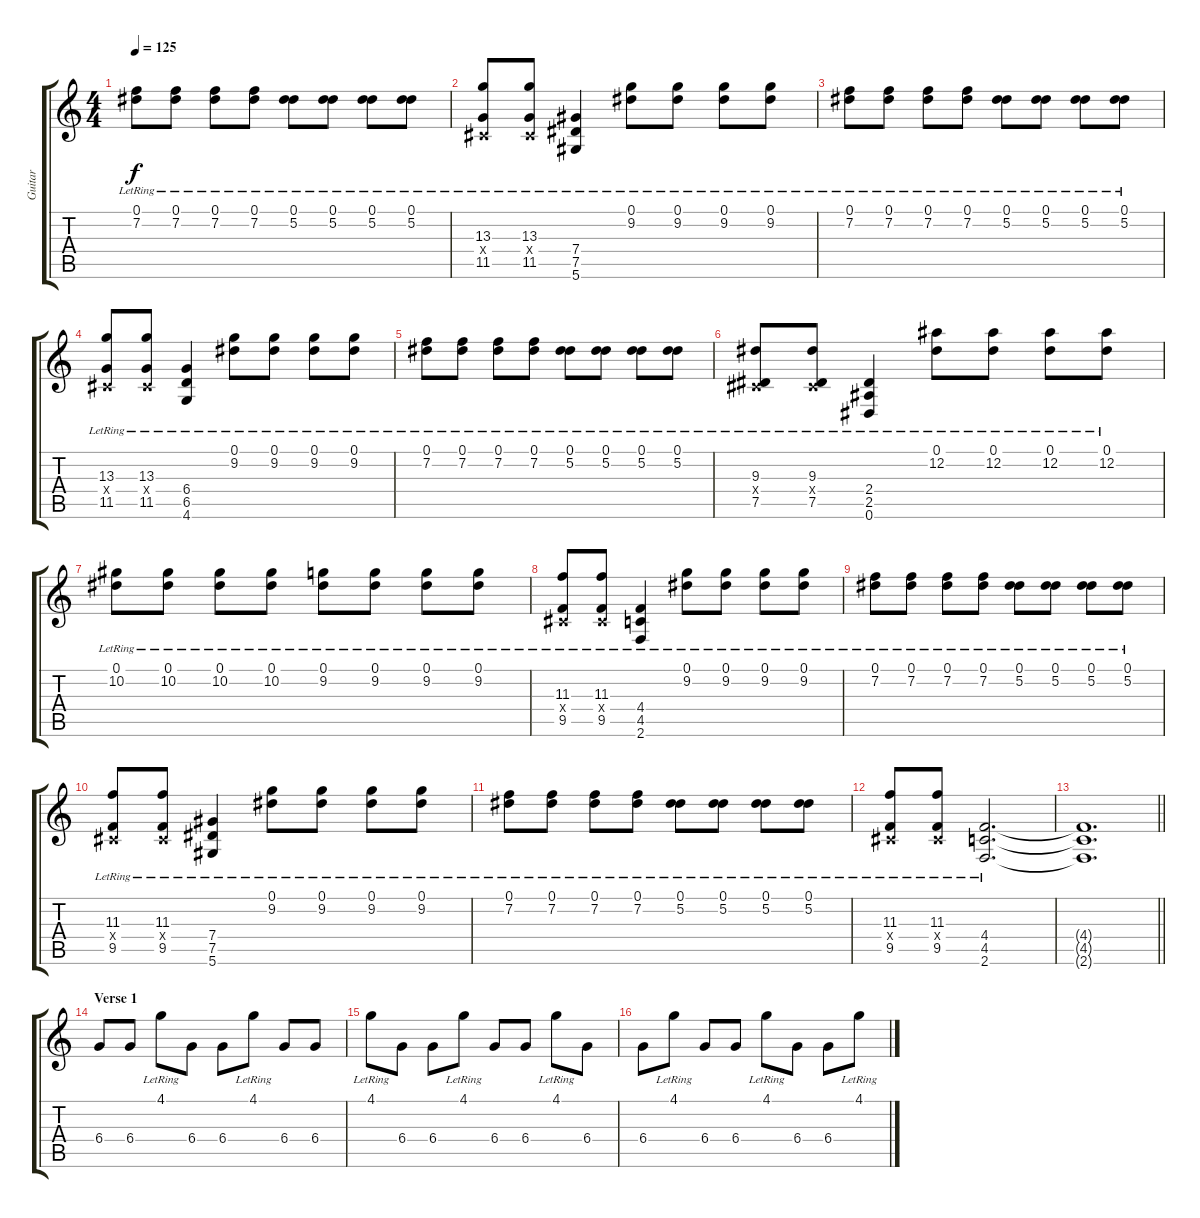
\track ("Guitar" "Guitar") {instrument electricguitarclean}
\staff {score tabs}
\tuning (Eb4 Bb3 Gb3 Db3 Ab2 Eb2) {hide}
\ts (4 4)
\tempo 125
\clef g2
\ks c
(0.1{lr} 7.2{lr}).8{dy f} (0.1{lr} 7.2{lr}).8 (0.1{lr} 7.2{lr}).8 (0.1{lr} 7.2{lr}).8 (0.1{lr} 5.2{lr}).8 (0.1{lr} 5.2{lr}).8 (0.1{lr} 5.2{lr}).8 (0.1{lr} 5.2{lr}).8 |
(13.3{lr} 0.4{x} 11.5{lr}).8 (13.3{lr} 0.4{x} 11.5{lr}).8 (7.4{lr} 7.5{lr} 5.6{lr}).4 (0.1{lr} 9.2{lr}).8 (0.1{lr} 9.2{lr}).8 (0.1{lr} 9.2{lr}).8 (0.1{lr} 9.2{lr}).8 |
(0.1{lr} 7.2{lr}).8 (0.1{lr} 7.2{lr}).8 (0.1{lr} 7.2{lr}).8 (0.1{lr} 7.2{lr}).8 (0.1{lr} 5.2{lr}).8 (0.1{lr} 5.2{lr}).8 (0.1{lr} 5.2{lr}).8 (0.1{lr} 5.2{lr}).8 |
(13.3{lr} 0.4{x} 11.5{lr}).8 (13.3{lr} 0.4{x} 11.5{lr}).8 (6.4{lr} 6.5{lr} 4.6{lr}).4 (0.1{lr} 9.2{lr}).8 (0.1{lr} 9.2{lr}).8 (0.1{lr} 9.2{lr}).8 (0.1{lr} 9.2{lr}).8 |
(0.1{lr} 7.2{lr}).8 (0.1{lr} 7.2{lr}).8 (0.1{lr} 7.2{lr}).8 (0.1{lr} 7.2{lr}).8 (0.1{lr} 5.2{lr}).8 (0.1{lr} 5.2{lr}).8 (0.1{lr} 5.2{lr}).8 (0.1{lr} 5.2{lr}).8 |
(9.3{lr} 0.4{x} 7.5{lr}).8 (9.3{lr} 0.4{x} 7.5{lr}).8 (2.4{lr} 2.5{lr} 0.6{lr}).4 (0.1{lr} 12.2{lr}).8 (0.1{lr} 12.2{lr}).8 (0.1{lr} 12.2{lr}).8 (0.1{lr} 12.2{lr}).8 |
(0.1{lr} 10.2{lr}).8 (0.1{lr} 10.2{lr}).8 (0.1{lr} 10.2{lr}).8 (0.1{lr} 10.2{lr}).8 (0.1{lr} 9.2{lr}).8 (0.1{lr} 9.2{lr}).8 (0.1{lr} 9.2{lr}).8 (0.1{lr} 9.2{lr}).8 |
(11.3{lr} 0.4{x} 9.5{lr}).8 (11.3{lr} 0.4{x} 9.5{lr}).8 (4.4{lr} 4.5{lr} 2.6{lr}).4 (0.1{lr} 9.2{lr}).8 (0.1{lr} 9.2{lr}).8 (0.1{lr} 9.2{lr}).8 (0.1{lr} 9.2{lr}).8 |
(0.1{lr} 7.2{lr}).8 (0.1{lr} 7.2{lr}).8 (0.1{lr} 7.2{lr}).8 (0.1{lr} 7.2{lr}).8 (0.1{lr} 5.2{lr}).8 (0.1{lr} 5.2{lr}).8 (0.1{lr} 5.2{lr}).8 (0.1{lr} 5.2{lr}).8 |
(11.3{lr} 0.4{x} 9.5{lr}).8 (11.3{lr} 0.4{x} 9.5{lr}).8 (7.4{lr} 7.5{lr} 5.6{lr}).4 (0.1{lr} 9.2{lr}).8 (0.1{lr} 9.2{lr}).8 (0.1{lr} 9.2{lr}).8 (0.1{lr} 9.2{lr}).8 |
(0.1{lr} 7.2{lr}).8 (0.1{lr} 7.2{lr}).8 (0.1{lr} 7.2{lr}).8 (0.1{lr} 7.2{lr}).8 (0.1{lr} 5.2{lr}).8 (0.1{lr} 5.2{lr}).8 (0.1{lr} 5.2{lr}).8 (0.1{lr} 5.2{lr}).8 |
(11.3{lr} 0.4{x} 9.5{lr}).8 (11.3{lr} 0.4{x} 9.5{lr}).8 (4.4{lr} 4.5{lr} 2.6{lr}).2{d} |
\barLineRight lightlight
(4.4{t} 4.5{t} 2.6{t}).1{d} |
\section ("" "Verse 1")
6.4.8 6.4.8 4.1{lr}.8 6.4.8 6.4.8 4.1{lr}.8 6.4.8 6.4.8 |
4.1{lr}.8 6.4.8 6.4.8 4.1{lr}.8 6.4.8 6.4.8 4.1{lr}.8 6.4.8 |
6.4.8 4.1{lr}.8 6.4.8 6.4.8 4.1{lr}.8 6.4.8 6.4.8 4.1{lr}.8
